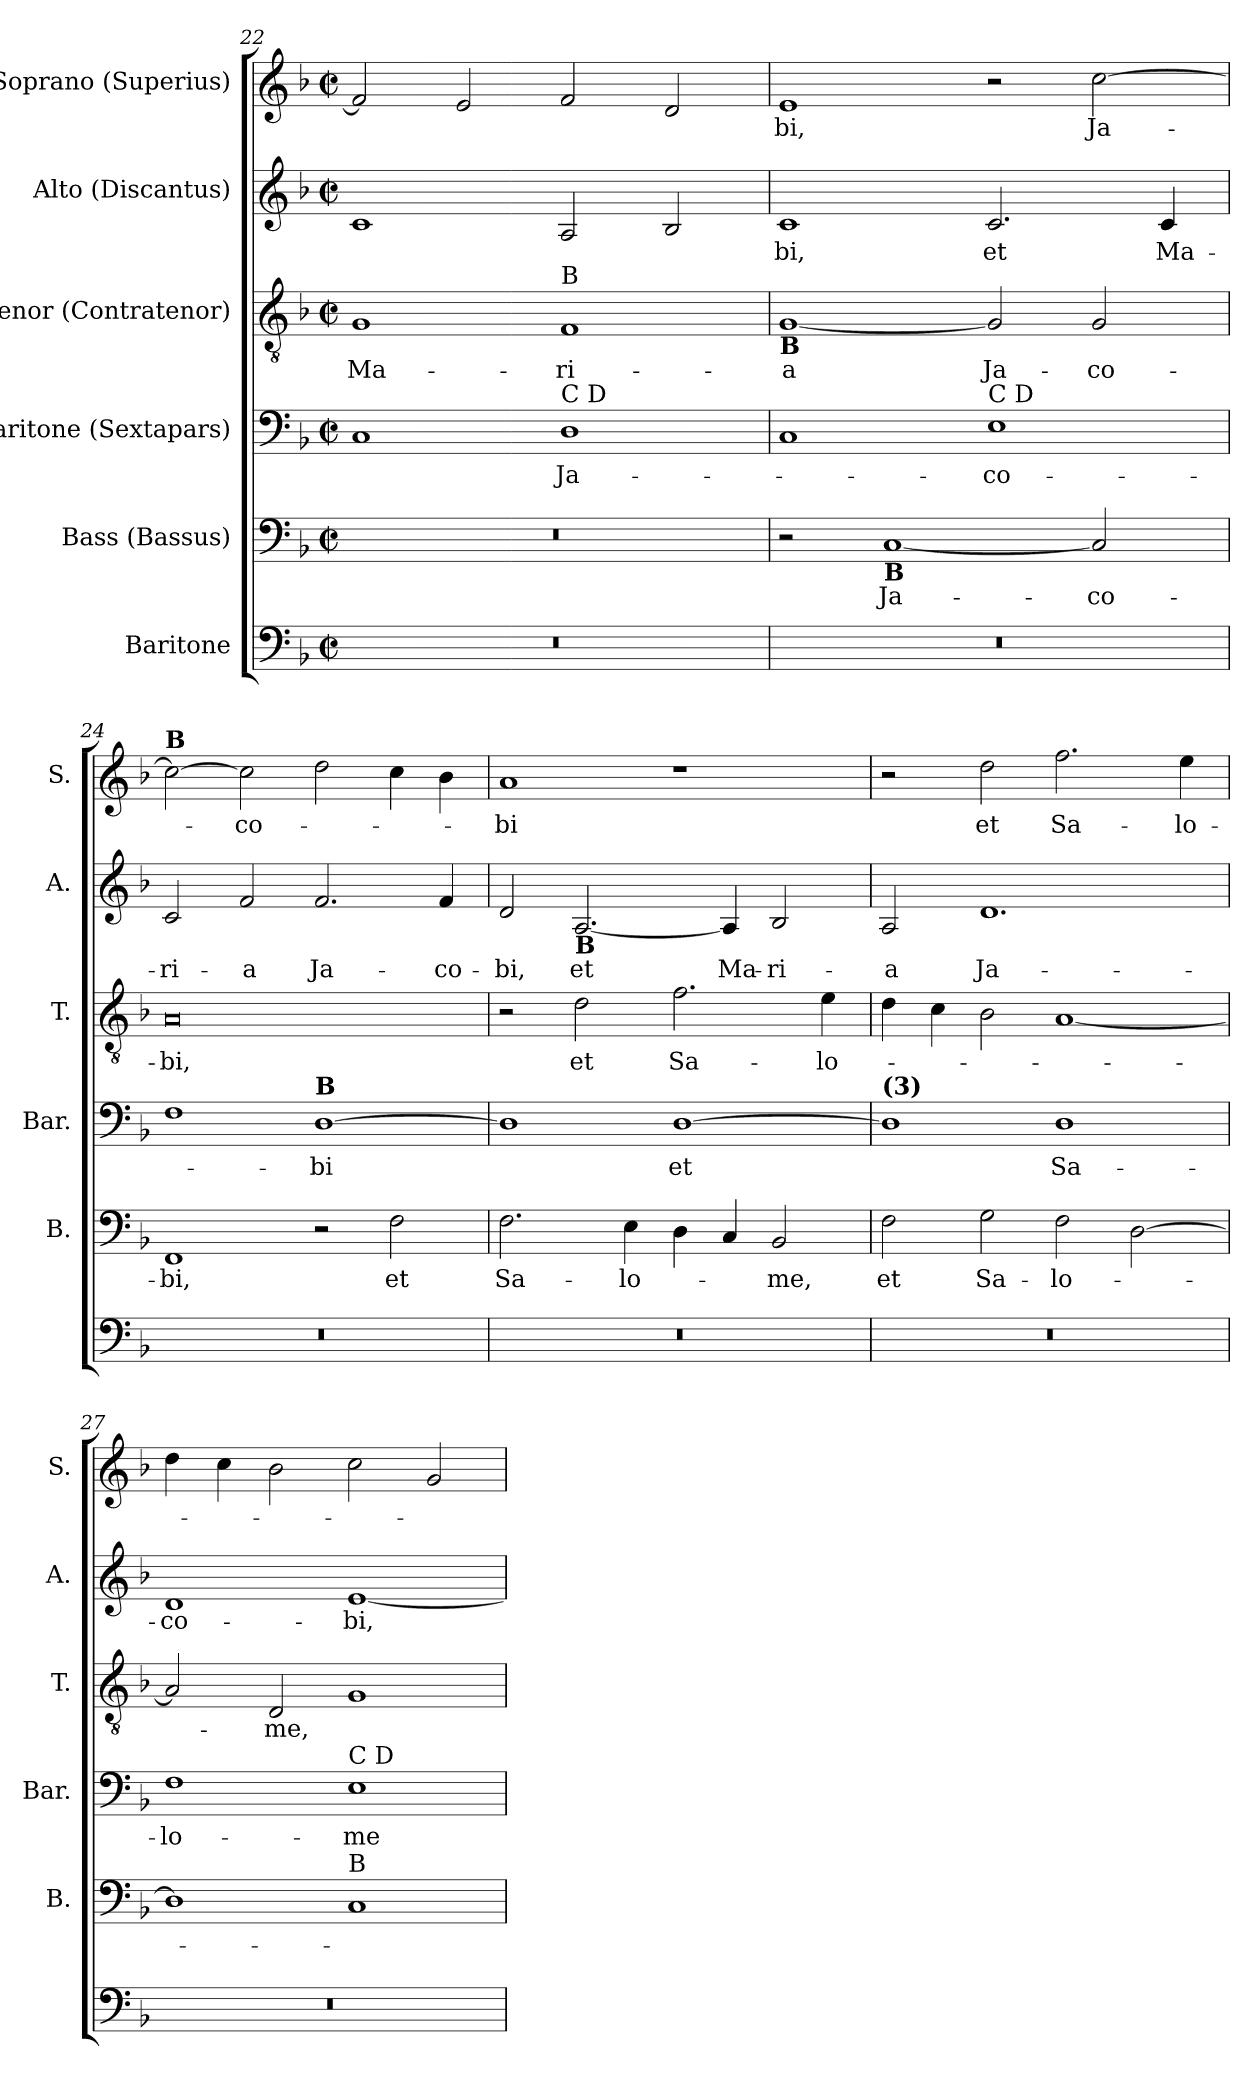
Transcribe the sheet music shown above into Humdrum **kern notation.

**kern	**kern	**text	**kern	**text	**kern	**text	**kern	**text	**kern	**text
*part6	*part5	*part5	*part4	*part4	*part3	*part3	*part2	*part2	*part1	*part1
*staff6	*staff5	*staff5	*staff4	*staff4	*staff3	*staff3	*staff2	*staff2	*staff1	*staff1
*I"Baritone	*I"Bass (Bassus)	*	*I"Baritone (Sextapars)	*	*I"Tenor (Contratenor)	*	*I"Alto (Discantus)	*	*I"Soprano (Superius)	*
*	*I'B.	*	*I'Bar.	*	*I'T.	*	*I'A.	*	*I'S.	*
*clefF4	*clefF4	*	*clefF4	*	*clefGv2	*	*clefG2	*	*clefG2	*
*k[b-]	*k[b-]	*	*k[b-]	*	*k[b-]	*	*k[b-]	*	*k[b-]	*
*M2/1	*M2/1	*	*M2/1	*	*M2/1	*	*M2/1	*	*M2/1	*
*met(c|)	*met(c|)	*	*met(c|)	*	*met(c|)	*	*met(c|)	*	*met(c|)	*
=22	=22	=22	=22	=22	=22	=22	=22	=22	=22	=22
!	!	!	!	!	!	!LO:LY:b	!	!	!	!
0r	0r	.	1C	.	1G	Ma-	1c	.	2f/]	.
.	.	.	.	.	.	.	.	.	2e/	.
!	!	!	!	!	!LO:TX:a:t=B	!	!	!	!	!
!	!	!	!LO:TX:a:t=C D	!	!	!	!	!	!	!
!	!	!	!	!LO:LY:b	!	!LO:LY:b	!	!	!	!
.	.	.	1D	Ja-	1F	-ri-	2A/	.	2f/	.
.	.	.	.	.	.	.	2B-/	.	2d/	.
!!LO:PB:g=z
=23	=23	=23	=23	=23	=23	=23	=23	=23	=23	=23
!	!	!	!	!	!LO:TX:b:B:t=B	!	!	!	!	!
!	!	!	!	!	!	!LO:LY:b	!	!LO:LY:b	!	!LO:LY:b
0r	2r	.	1C	.	[1G	-a	1c	-bi,	1e	-bi,
!	!LO:TX:b:B:t=B	!	!	!	!	!	!	!	!	!
!	!	!LO:LY:b	!	!	!	!	!	!	!	!
.	[1C	Ja-	.	.	.	.	.	.	.	.
!	!	!	!LO:TX:a:t=C D	!	!	!	!	!	!	!
!	!	!	!	!LO:LY:b	!	!LO:LY:b	!	!LO:LY:b	!	!
.	.	.	1E	-co-	2G/]	Ja-	2.c/	et	2r	.
!	!	!LO:LY:b	!	!	!	!LO:LY:b	!	!	!	!LO:LY:b
.	2C/]	-co-	.	.	2G/	-co-	.	.	[2cc\	Ja-
!	!	!	!	!	!	!	!	!LO:LY:b	!	!
.	.	.	.	.	.	.	4c/	Ma-	.	.
=24	=24	=24	=24	=24	=24	=24	=24	=24	=24	=24
!	!	!	!	!	!	!	!	!	!LO:TX:a:B:t=B	!
!	!	!LO:LY:b	!	!	!	!LO:LY:b	!	!LO:LY:b	!	!
0r	1FF	-bi,	1F	.	0A	-bi,	2c/	-ri-	2cc\_	.
!	!	!	!	!	!	!	!	!LO:LY:b	!	!LO:LY:b
.	.	.	.	.	.	.	2f/	-a	2cc\]	-co-
!	!	!	!LO:TX:a:B:t=B	!	!	!	!	!	!	!
!	!	!	!	!LO:LY:b	!	!	!	!LO:LY:b	!	!
.	2r	.	[1D	-bi	.	.	2.f/	Ja-	2dd\	.
!	!	!LO:LY:b	!	!	!	!	!	!	!	!
.	2F\	et	.	.	.	.	.	.	4cc\	.
!	!	!	!	!	!	!	!	!LO:LY:b	!	!
.	.	.	.	.	.	.	4f/	-co-	4b-\	.
=25	=25	=25	=25	=25	=25	=25	=25	=25	=25	=25
!	!	!LO:LY:b	!	!	!	!	!	!LO:LY:b	!	!LO:LY:b
0r	2.F\	Sa-	1D]	.	2r	.	2d/	-bi,	1a	-bi
!	!	!	!	!	!	!	!LO:TX:b:B:t=B	!	!	!
!	!	!	!	!	!	!LO:LY:b	!	!LO:LY:b	!	!
.	.	.	.	.	2d\	et	[2.A/	et	.	.
!	!	!LO:LY:b	!	!	!	!	!	!	!	!
.	4E\	-lo-	.	.	.	.	.	.	.	.
!	!	!	!	!LO:LY:b	!	!LO:LY:b	!	!	!	!
.	4D\	.	[1D	et	2.f\	Sa-	.	.	1r	.
!	!	!	!	!	!	!	!	!LO:LY:b	!	!
.	4C/	.	.	.	.	.	4A/]	Ma-	.	.
!	!	!LO:LY:b	!	!	!	!	!	!LO:LY:b	!	!
.	2BB-/	-me,	.	.	.	.	2B-/	-ri-	.	.
!	!	!	!	!	!	!LO:LY:b	!	!	!	!
.	.	.	.	.	4e\	-lo-	.	.	.	.
=26	=26	=26	=26	=26	=26	=26	=26	=26	=26	=26
!	!	!	!LO:TX:a:B:t=(3)	!	!	!	!	!	!	!
!	!	!LO:LY:b	!	!	!	!	!	!LO:LY:b	!	!
0r	2F\	et	1D]	.	4d\	.	2A/	-a	2r	.
.	.	.	.	.	4c\	.	.	.	.	.
!	!	!LO:LY:b	!	!	!	!	!	!LO:LY:b	!	!LO:LY:b
.	2G\	Sa-	.	.	2B-\	.	1.d	Ja-	2dd\	et
!	!	!LO:LY:b	!	!LO:LY:b	!	!	!	!	!	!LO:LY:b
.	2F\	-lo-	1D	Sa-	[1A	.	.	.	2.ff\	Sa-
.	[2D\	.	.	.	.	.	.	.	.	.
!	!	!	!	!	!	!	!	!	!	!LO:LY:b
.	.	.	.	.	.	.	.	.	4ee\	-lo-
=27	=27	=27	=27	=27	=27	=27	=27	=27	=27	=27
!	!	!	!	!LO:LY:b	!	!	!	!LO:LY:b	!	!
0r	1D]	.	1F	-lo-	2A/]	.	1d	-co-	4dd\	.
.	.	.	.	.	.	.	.	.	4cc\	.
!	!	!	!	!	!	!LO:LY:b	!	!	!	!
.	.	.	.	.	2D/	-me,	.	.	2b-\	.
!	!	!	!LO:TX:a:t=C D	!	!	!	!	!	!	!
!	!LO:TX:a:t=B	!	!	!	!	!	!	!	!	!
!	!	!	!	!LO:LY:b	!	!	!	!LO:LY:b	!	!
.	1C	.	1E	-me	1G	.	[1e	-bi,	2cc\	.
.	.	.	.	.	.	.	.	.	2g/	.
=	=	=	=	=	=	=	=	=	=	=
*-	*-	*-	*-	*-	*-	*-	*-	*-	*-	*-
